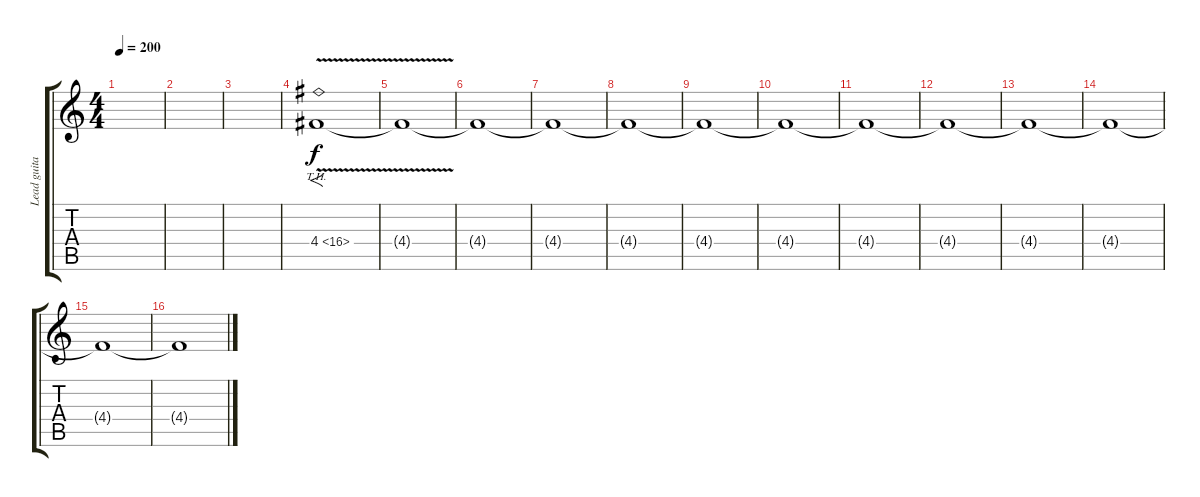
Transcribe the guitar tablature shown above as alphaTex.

\track ("Lead guitar" "Lead guita") {instrument distortionguitar}
\staff {score tabs}
\tuning (E4 B3 G3 D3 A2 E2) {hide}
\ts (4 4)
\tempo 200
\clef g2
\ks c
|
|
|
4.4{th 12 v}.1{f} |
4.4{t}.1 |
4.4{t}.1 |
4.4{t}.1 |
4.4{t}.1 |
4.4{t}.1 |
4.4{t}.1 |
4.4{t}.1 |
4.4{t}.1 |
4.4{t}.1 |
4.4{t}.1 |
4.4{t}.1 |
4.4{t}.1
